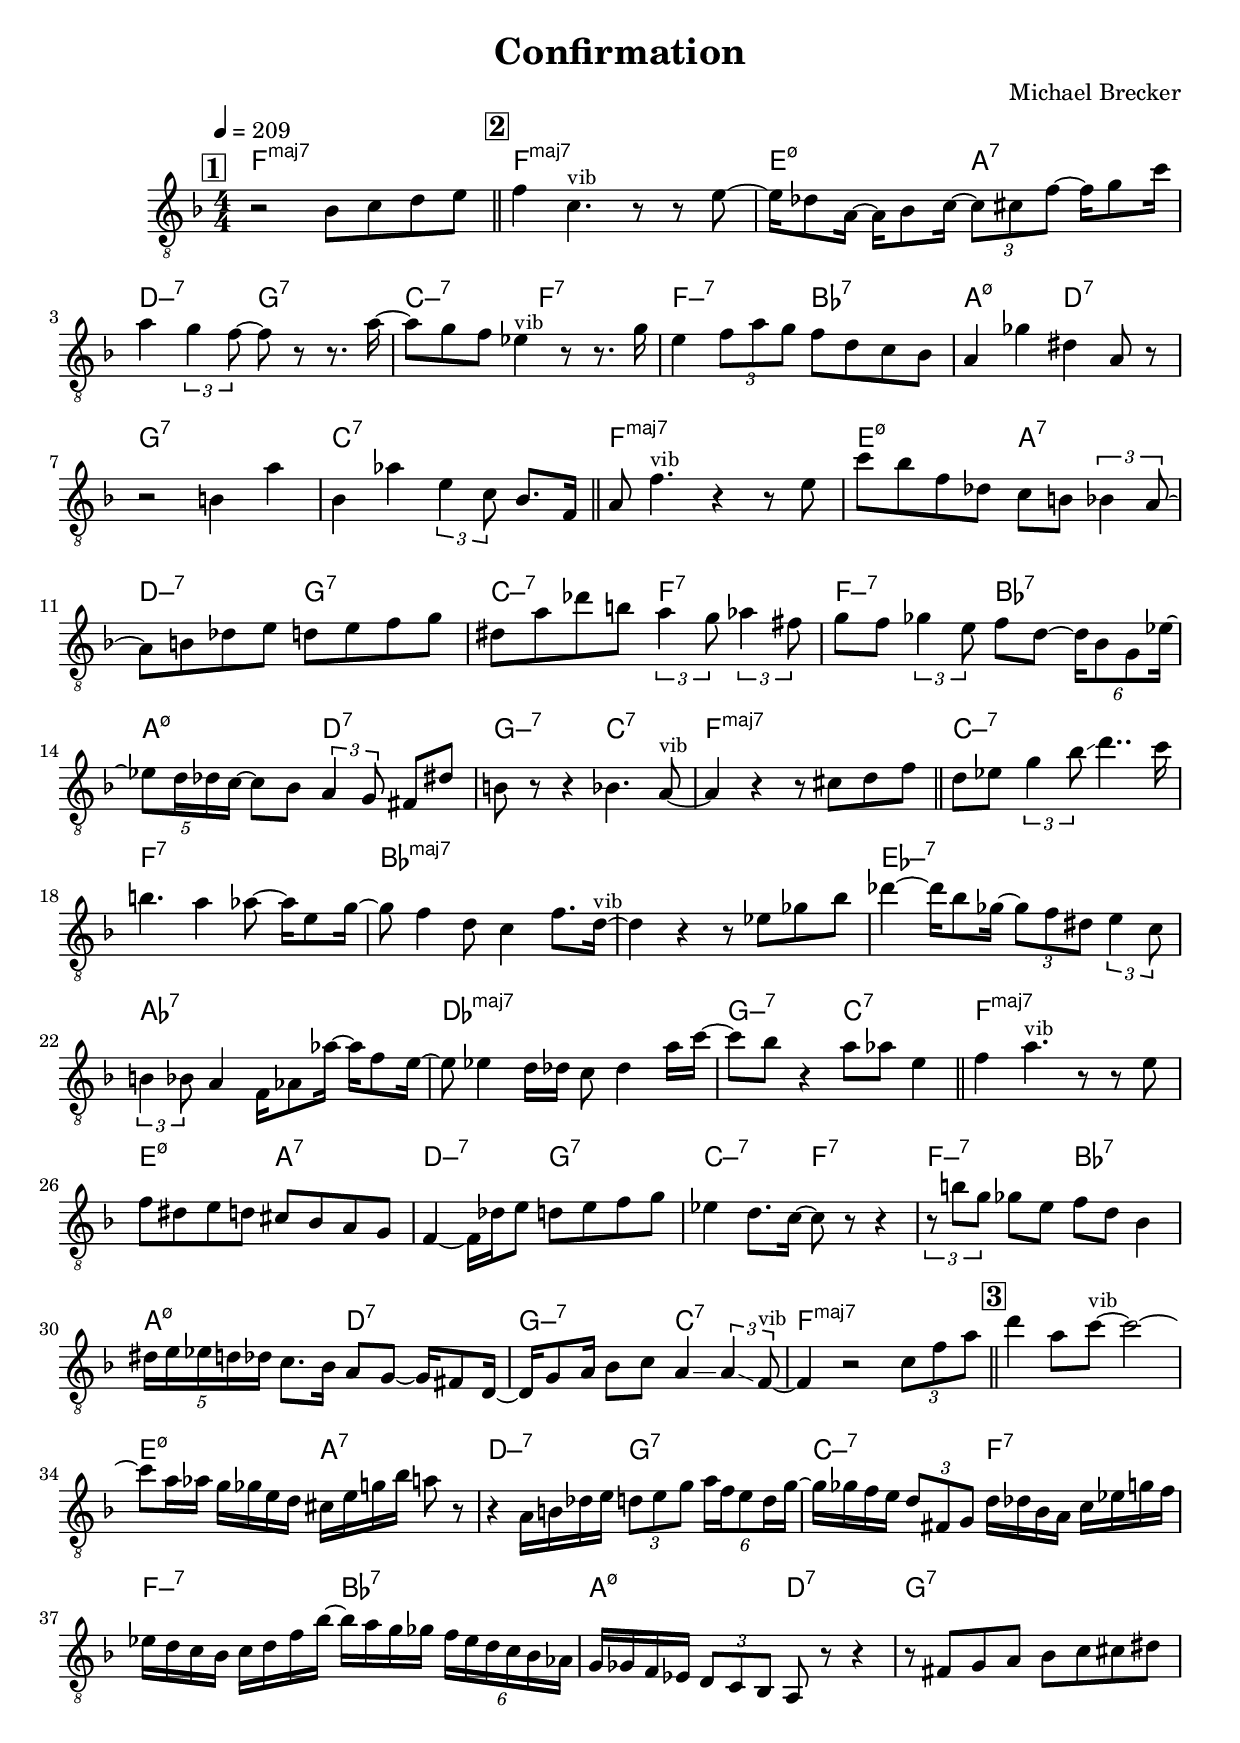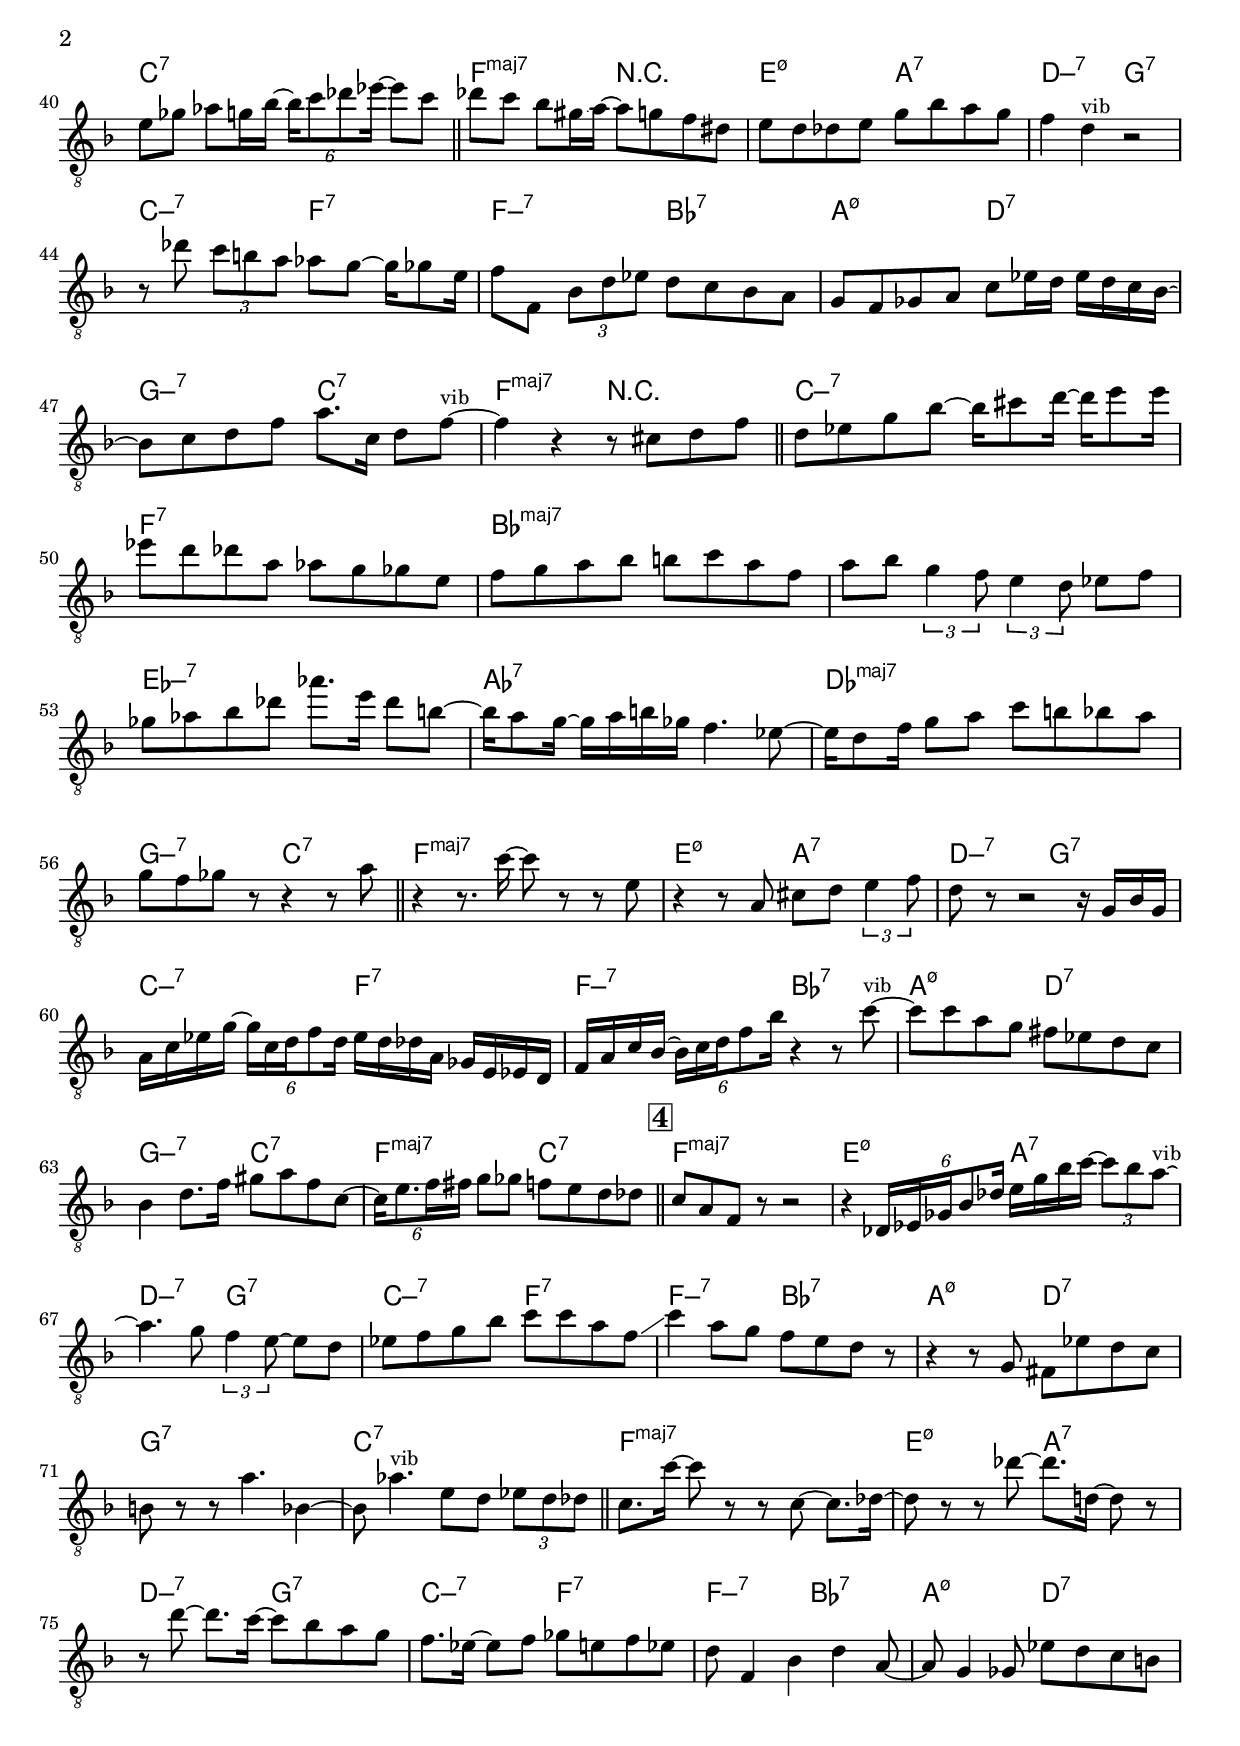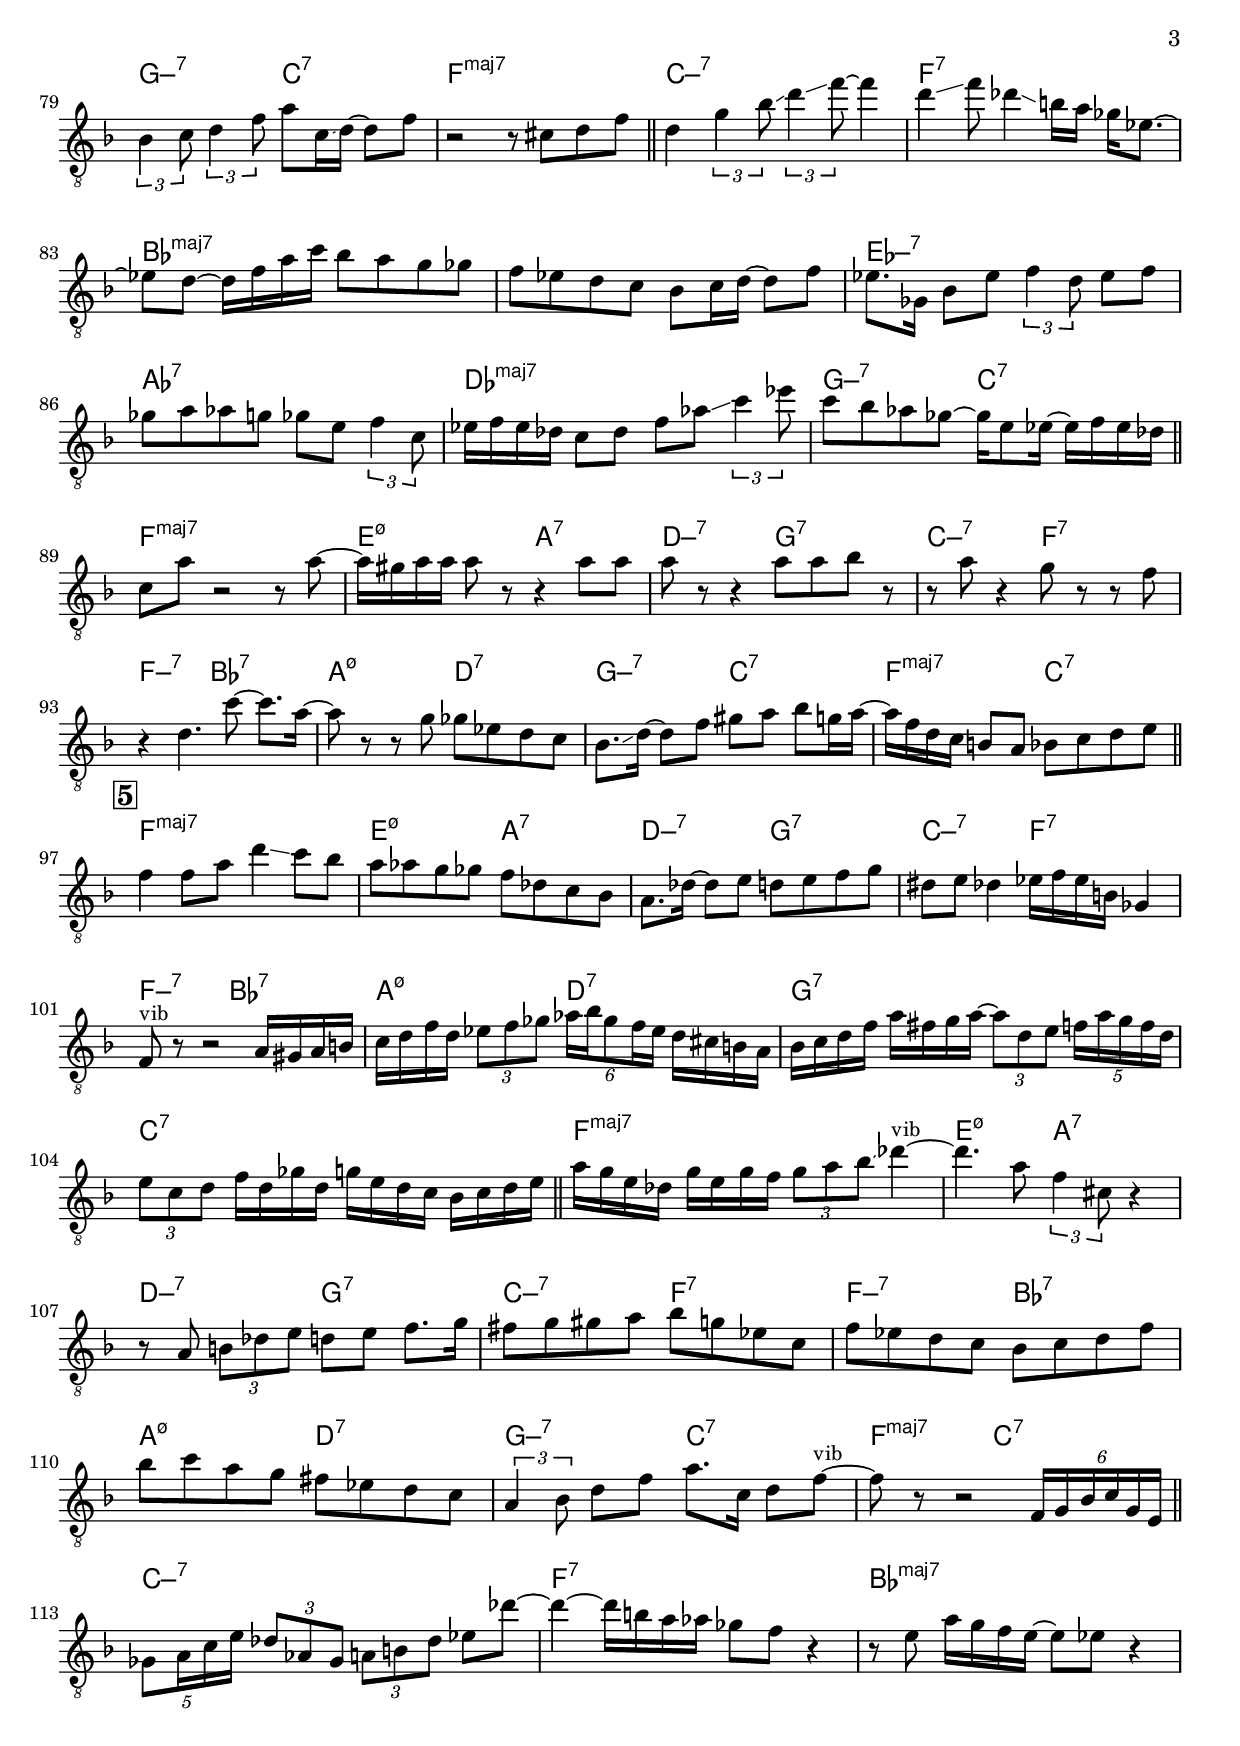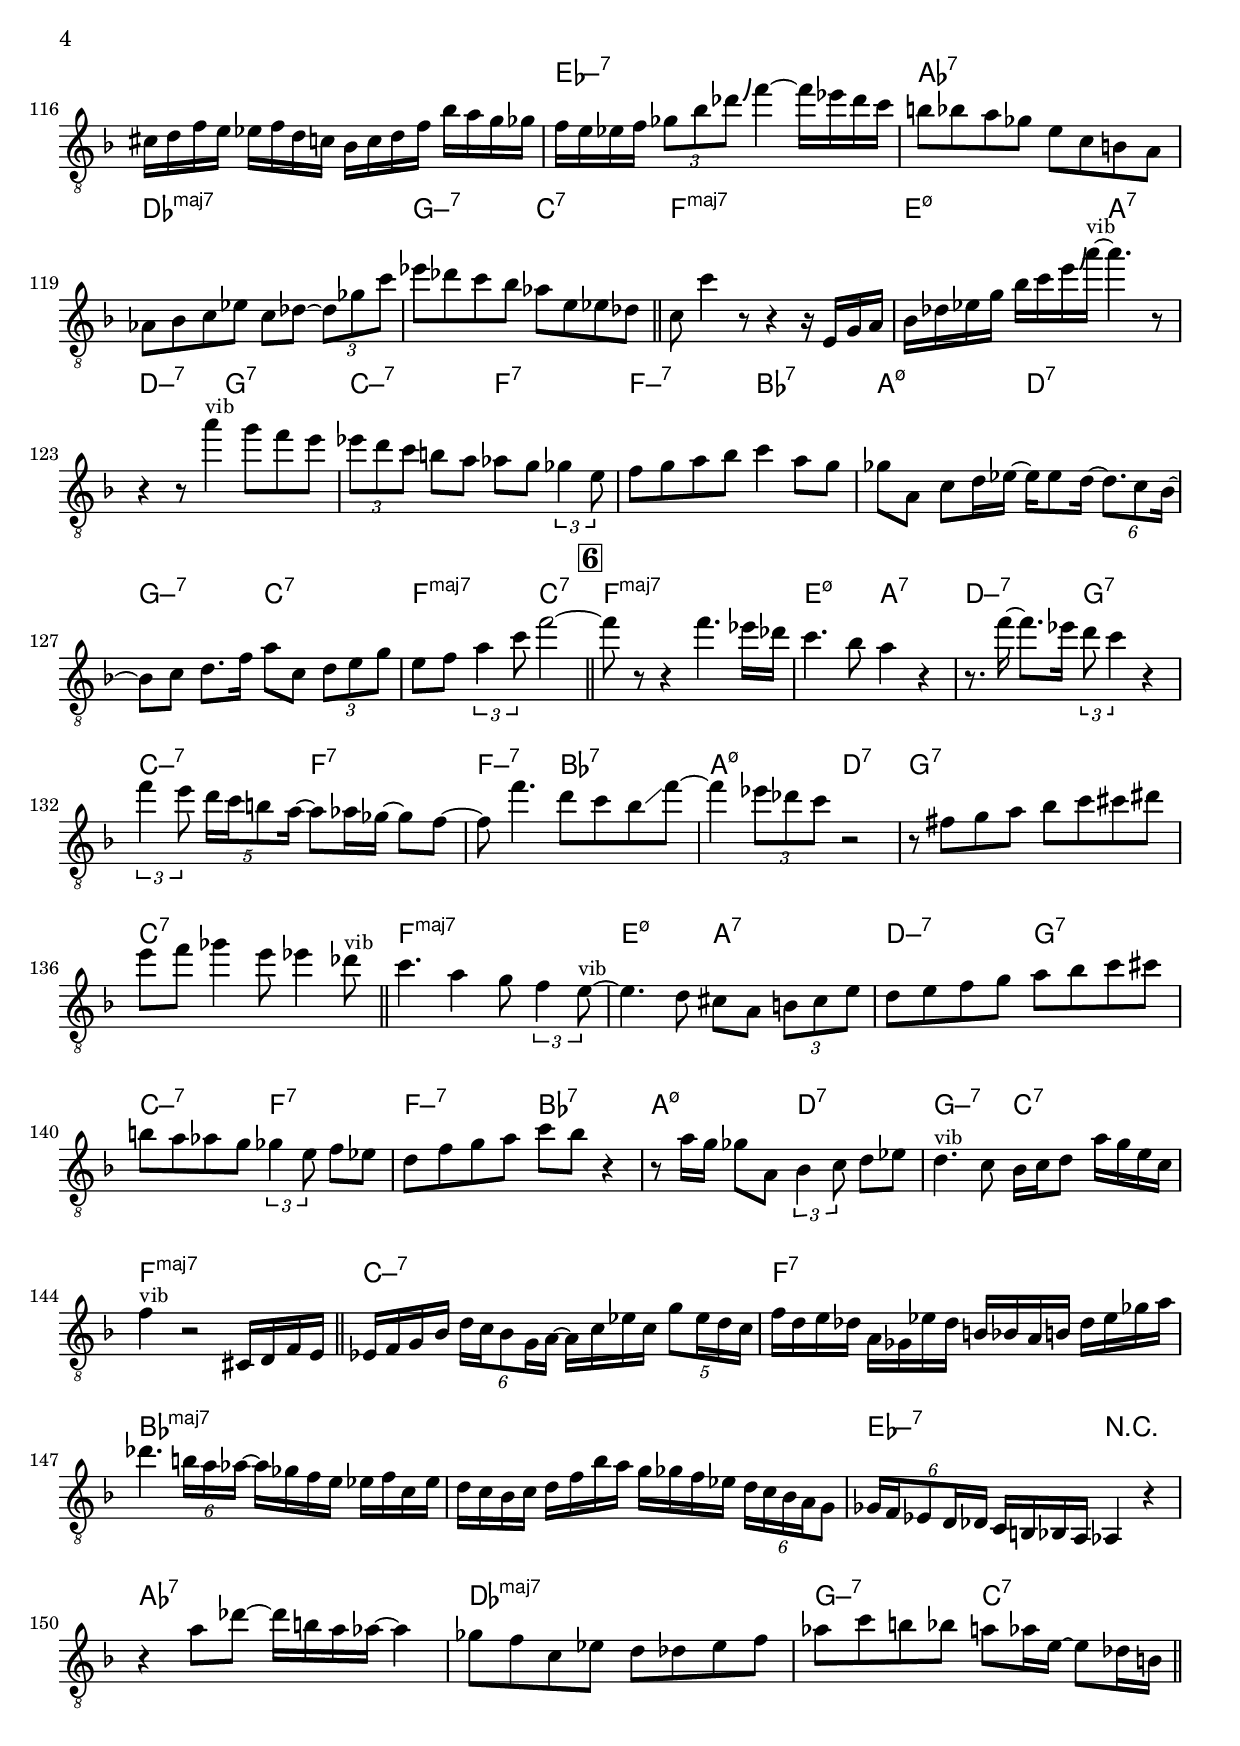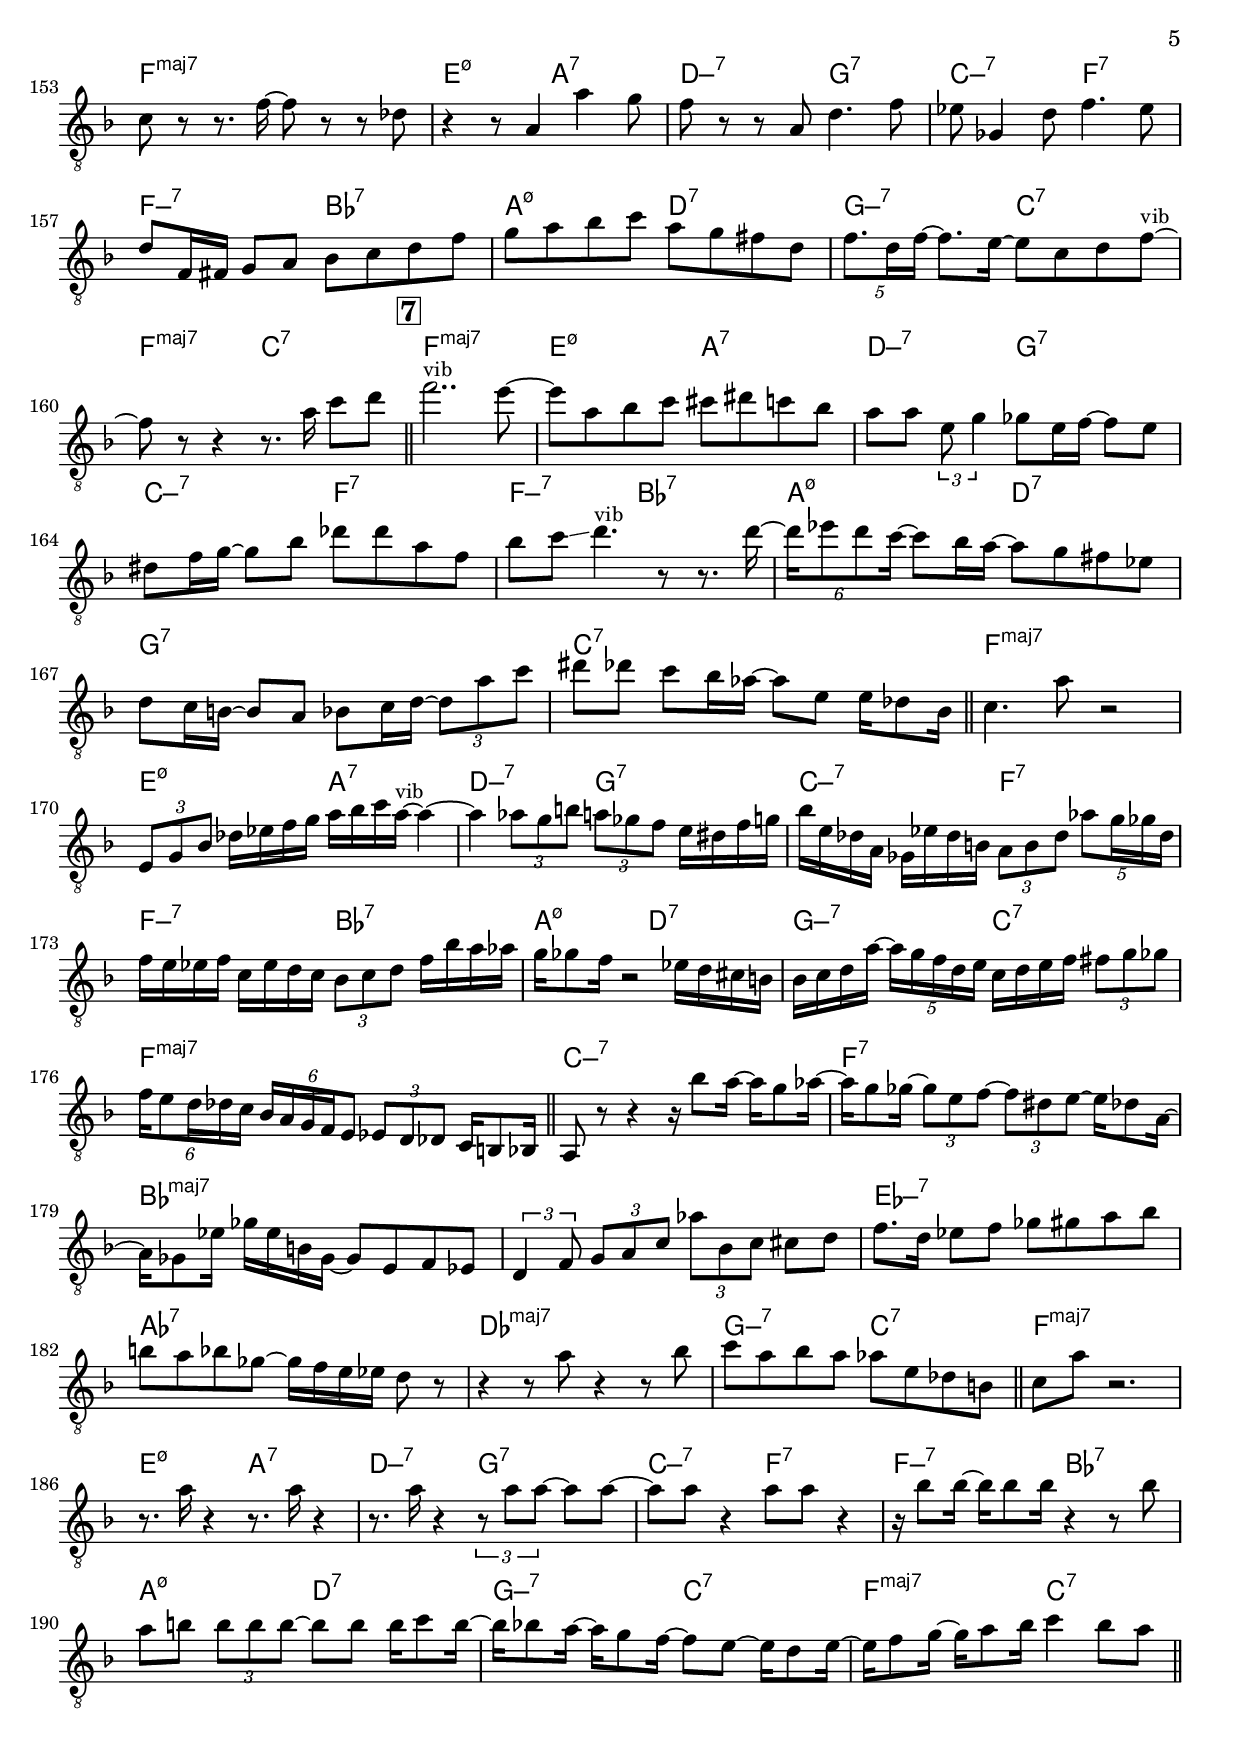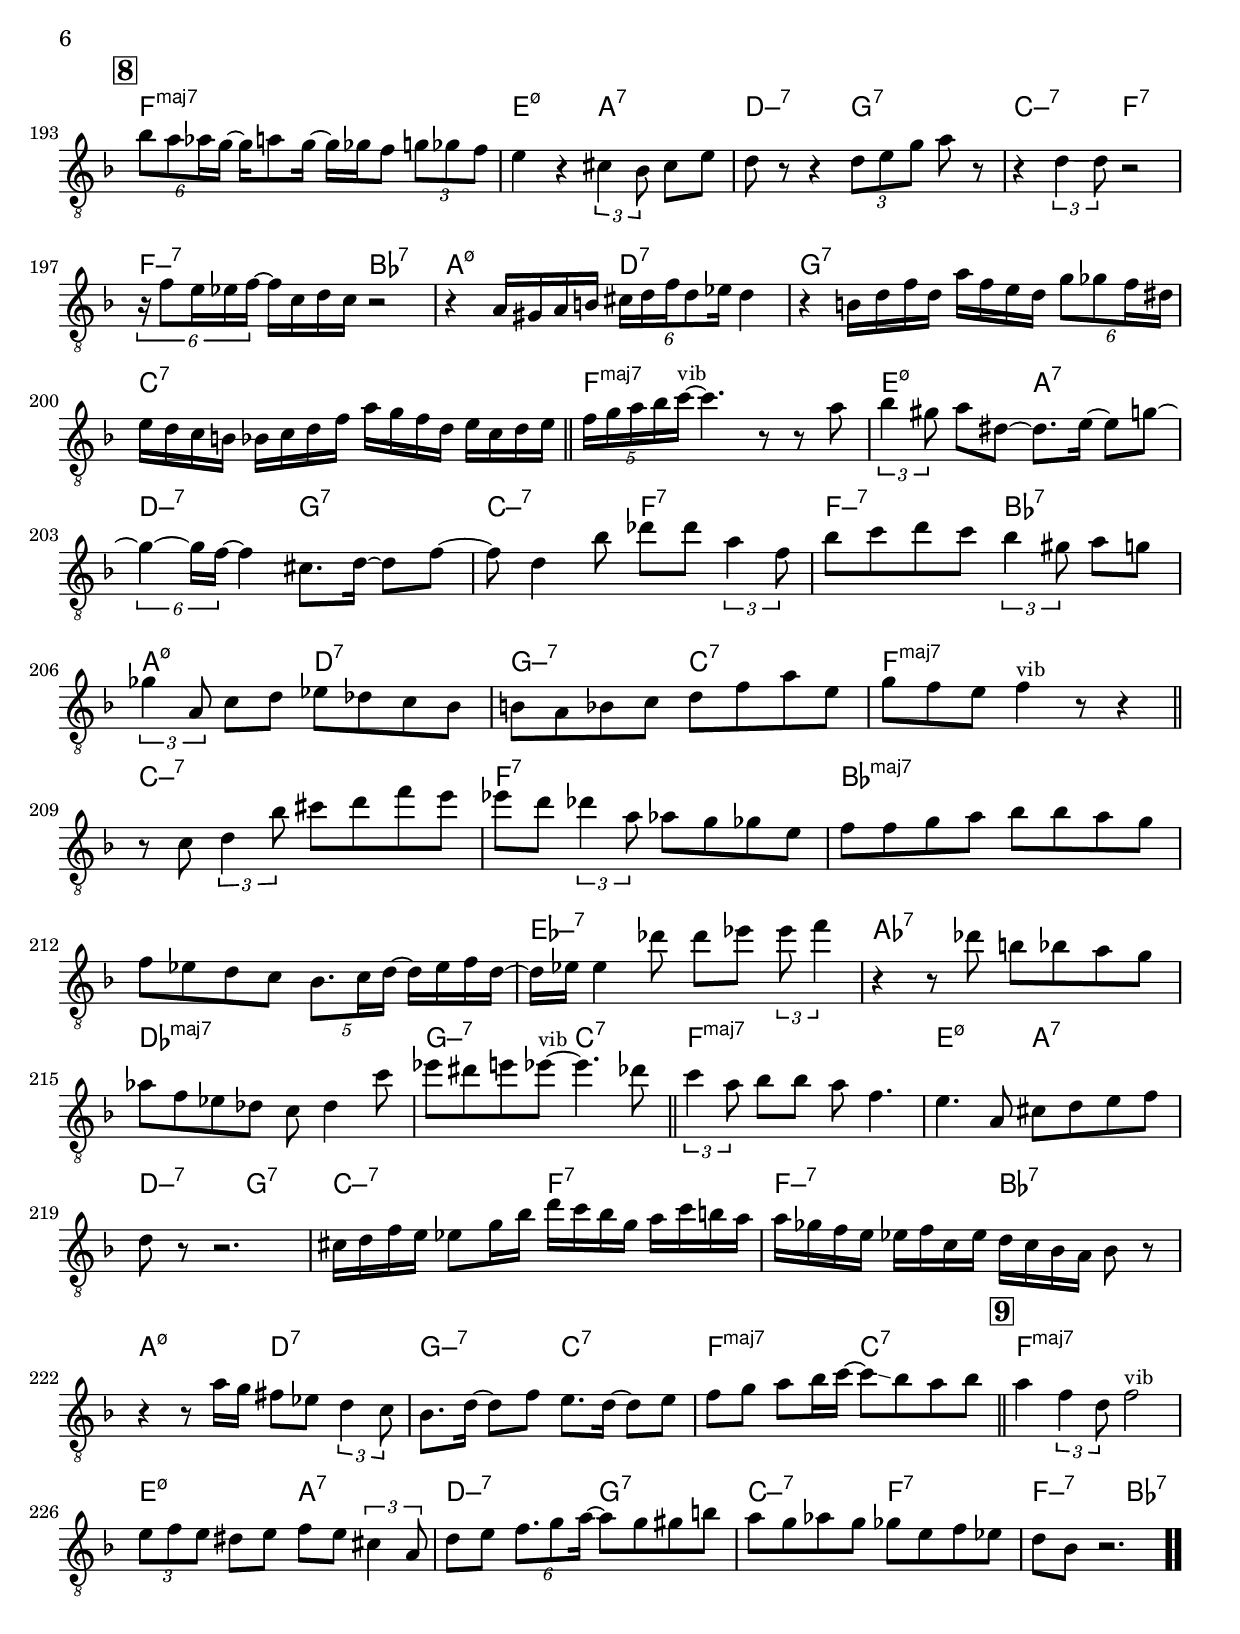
\version "2.13.2"

#(ly:set-option 'point-and-click #f)

\header {
  title = "Confirmation"
  composer = "Michael Brecker"
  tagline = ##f
}
global =
{
    \override Staff.TimeSignature #'style = #'()
    \time 4/4
    \clef "treble_8"
    \key f \major
    \override Rest #'direction = #'0
    \override MultiMeasureRest #'staff-position = #0
}
\score
{
<<
    \transpose c' c'

    \new ChordNames { \chords {
      \set majorSevenSymbol = \markup { "maj7" }
      \set minorChordModifier = \markup { \char ##x2013 }
      | f1:maj 
      | f1:maj | e2:min5-7 a2:7 | d2:min7 g2:7 | c2:min7 f2:7 | f2:min7 bes2:7 | a2:min5-7 d2:7 | g1:7 | c1:7 
      | f1:maj | e2:min5-7 a2:7 | d2:min7 g2:7 | c2:min7 f2:7 | f2:min7 bes2:7 | a2:min5-7 d2:7 | g2:min7 c2:7 | f1:maj 
      | c1:min7 | f1:7 | bes1:maj | s1 | es1:min7 | aes1:7 | des1:maj | g2:min7 c2:7 
      | f1:maj | e2:min5-7 a2:7 | d2:min7 g2:7 | c2:min7 f2:7 | f2:min7 bes2:7 | a2:min5-7 d2:7 | g2:min7 c2:7 | f1:maj 
      | s1 | e2:min5-7 a2:7 | d2:min7 g2:7 | c2:min7 f2:7 | f2:min7 bes2:7 | a2:min5-7 d2:7 | g1:7 | c1:7 
      | f2:maj r2 | e2:min5-7 a2:7 | d2:min7 g2:7 | c2:min7 f2:7 | f2:min7 bes2:7 | a2:min5-7 d2:7 | g2:min7 c2:7 | f2:maj r2 
      | c1:min7 | f1:7 | bes1:maj | s1 | es1:min7 | aes1:7 | des1:maj | g2:min7 c2:7 
      | f1:maj | e2:min5-7 a2:7 | d2:min7 g2:7 | c2:min7 f2:7 | f2:min7 bes2:7 | a2:min5-7 d2:7 | g2:min7 c2:7 | f2:maj c2:7 
      | f1:maj | e2:min5-7 a2:7 | d2:min7 g2:7 | c2:min7 f2:7 | f2:min7 bes2:7 | a2:min5-7 d2:7 | g1:7 | c1:7 
      | f1:maj | e2:min5-7 a2:7 | d2:min7 g2:7 | c2:min7 f2:7 | f2:min7 bes2:7 | a2:min5-7 d2:7 | g2:min7 c2:7 | f1:maj 
      | c1:min7 | f1:7 | bes1:maj | s1 | es1:min7 | aes1:7 | des1:maj | g2:min7 c2:7 
      | f1:maj | e2:min5-7 a2:7 | d2:min7 g2:7 | c2:min7 f2:7 | f2:min7 bes2:7 | a2:min5-7 d2:7 | g2:min7 c2:7 | f2:maj c2:7 
      | f1:maj | e2:min5-7 a2:7 | d2:min7 g2:7 | c2:min7 f2:7 | f2:min7 bes2:7 | a2:min5-7 d2:7 | g1:7 | c1:7 
      | f1:maj | e2:min5-7 a2:7 | d2:min7 g2:7 | c2:min7 f2:7 | f2:min7 bes2:7 | a2:min5-7 d2:7 | g2:min7 c2:7 | f2:maj c2:7 
      | c1:min7 | f1:7 | bes1:maj | s1 | es1:min7 | aes1:7 | des1:maj | g2:min7 c2:7 
      | f1:maj | e2:min5-7 a2:7 | d2:min7 g2:7 | c2:min7 f2:7 | f2:min7 bes2:7 | a2:min5-7 d2:7 | g2:min7 c2:7 | f2:maj c2:7 
      | f1:maj | e2:min5-7 a2:7 | d2:min7 g2:7 | c2:min7 f2:7 | f2:min7 bes2:7 | a2:min5-7 d2:7 | g1:7 | c1:7 
      | f1:maj | e2:min5-7 a2:7 | d2:min7 g2:7 | c2:min7 f2:7 | f2:min7 bes2:7 | a2:min5-7 d2:7 | g2:min7 c2:7 | f1:maj 
      | c1:min7 | f1:7 | bes1:maj | s1 | es2:min7 r2 | aes1:7 | des1:maj | g2:min7 c2:7 
      | f1:maj | e2:min5-7 a2:7 | d2:min7 g2:7 | c2:min7 f2:7 | f2:min7 bes2:7 | a2:min5-7 d2:7 | g2:min7 c2:7 | f2:maj c2:7 
      | f1:maj | e2:min5-7 a2:7 | d2:min7 g2:7 | c2:min7 f2:7 | f2:min7 bes2:7 | a2:min5-7 d2:7 | g1:7 | c1:7 
      | f1:maj | e2:min5-7 a2:7 | d2:min7 g2:7 | c2:min7 f2:7 | f2:min7 bes2:7 | a2:min5-7 d2:7 | g2:min7 c2:7 | f1:maj 
      | c1:min7 | f1:7 | bes1:maj | s1 | es1:min7 | aes1:7 | des1:maj | g2:min7 c2:7 
      | f1:maj | e2:min5-7 a2:7 | d2:min7 g2:7 | c2:min7 f2:7 | f2:min7 bes2:7 | a2:min5-7 d2:7 | g2:min7 c2:7 | f2:maj c2:7 
      | f1:maj | e2:min5-7 a2:7 | d2:min7 g2:7 | c2:min7 f2:7 | f2:min7 bes2:7 | a2:min5-7 d2:7 | g1:7 | c1:7 
      | f1:maj | e2:min5-7 a2:7 | d2:min7 g2:7 | c2:min7 f2:7 | f2:min7 bes2:7 | a2:min5-7 d2:7 | g2:min7 c2:7 | f1:maj 
      | c1:min7 | f1:7 | bes1:maj | s1 | es1:min7 | aes1:7 | des1:maj | g2:min7 c2:7 
      | f1:maj | e2:min5-7 a2:7 | d2:min7 g2:7 | c2:min7 f2:7 | f2:min7 bes2:7 | a2:min5-7 d2:7 | g2:min7 c2:7 | f2:maj c2:7 
      | f1:maj | e2:min5-7 a2:7 | d2:min7 g2:7 | c2:min7 f2:7 | f2:min7 bes2:7|
      }
      }

    \new Staff
    <<
    \transpose c' c'

    {
      \global
  		%\override Score.MetronomeMark #'transparent = ##t
  		%\override Score.MetronomeMark #'stencil = ##f
  		
  		\override HorizontalBracket #'direction = #UP
  		\override HorizontalBracket #'bracket-flare = #'(0 . 0)
  		
  		\override TextSpanner #'dash-fraction = #1.0
  		\override TextSpanner #'bound-details #'left #'text = \markup{ \concat{\draw-line #'(0 . -1.0) \draw-line #'(1.0 . 0) }}
  		\override TextSpanner #'bound-details #'right #'text = \markup{ \concat{ \draw-line #'(1.0 . 0) \draw-line #'(0 . -1.0) }}
          \set Score.markFormatter = #format-mark-box-numbers


      \tempo 4 = 209
      \set Score.currentBarNumber = #0
     
      \bar "||" \mark \default r2 bes8 c'8 d'8 e'8 
      \bar "||" \mark \default f'4 c'4.^\markup{\left-align \small vib} r8 r8 e'8~ 
      | e'16 des'8 a16~ a16 bes8 c'16~ \tuplet 3/2 {c'8 cis'8 f'8~} f'16 g'8 c''16 
      | a'4 \tuplet 3/2 {g'4 f'8~} f'8 r8 r8. a'16~ 
      | a'8 g'8 f'8 es'4^\markup{\left-align \small vib} r8 r8. g'16 
      | e'4 \tuplet 3/2 {f'8 a'8 g'8} f'8 d'8 c'8 bes8 
      | a4 ges'4 dis'4 a8 r8 
      | r2 b4 a'4 
      | bes4 aes'4 \tuplet 3/2 {e'4 c'8} bes8. f16 
      \bar "||" a8 f'4.^\markup{\left-align \small vib} r4 r8 e'8 
      | c''8 bes'8 f'8 des'8 c'8 b8 \tuplet 3/2 {bes4 a8~} 
      | a8 b8 des'8 e'8 d'8 e'8 f'8 g'8 
      | dis'8 a'8 des''8 b'8 \tuplet 3/2 {a'4 g'8} \tuplet 3/2 {aes'4 fis'8} 
      | g'8 f'8 \tuplet 3/2 {ges'4 e'8} f'8 d'8~ \tuplet 6/4 {d'16 bes8 g8 es'16~} 
      | \tuplet 5/4 {es'8 d'16 des'16 c'16~} c'8 bes8 \tuplet 3/2 {a4 g8} fis8 dis'8 
      | b8 r8 r4 bes4. a8~^\markup{\left-align \small vib} 
      | a4 r4 r8 cis'8 d'8 f'8 
      \bar "||" d'8 es'8 \tuplet 3/2 {g'4 bes'8\glissando } d''4.. c''16 
      | b'4. a'4 aes'8~ aes'16 e'8 g'16~ 
      | g'8 f'4 d'8 c'4 f'8. d'16~^\markup{\left-align \small vib} 
      | d'4 r4 r8 es'8 ges'8 bes'8 
      | des''4~ des''16 bes'8 ges'16~ \tuplet 3/2 {ges'8 f'8 dis'8} \tuplet 3/2 {e'4 c'8} 
      | \tuplet 3/2 {b4 bes8} a4 f16 aes8 aes'16~ aes'16 f'8 e'16~ 
      | e'8 es'4 d'16 des'16 c'8 des'4 a'16 c''16~ 
      | c''8 bes'8 r4 a'8 aes'8 e'4 
      \bar "||" f'4 a'4.^\markup{\left-align \small vib} r8 r8 e'8 
      | f'8 dis'8 e'8 d'8 cis'8 bes8 a8 g8 
      | f4~ f16 des'16 e'8 d'8 e'8 f'8 g'8 
      | es'4 d'8. c'16~ c'8 r8 r4 
      | \tuplet 3/2 {r8 b'8 g'8} ges'8 e'8 f'8 d'8 bes4 
      | \tuplet 5/4 {dis'16 e'16 es'16 d'16 des'16} c'8. bes16 a8 g8~ g16 fis8 d16~ 
      | d16 g8 a16 bes8 c'8 a4\glissando  \tuplet 3/2 {a4\glissando  f8~^\markup{\left-align \small vib}} 
      | f4 r2 \tuplet 3/2 {c'8 f'8 a'8} 
      \bar "||" \mark \default d''4 a'8 c''8~^\markup{\left-align \small vib} c''2~ 
      | c''8 a'16 aes'16 g'16 ges'16 e'16 d'16 cis'16 e'16 g'16 bes'16 a'8 r8 
      | r4 a16 b16 des'16 e'16 \tuplet 3/2 {d'8 e'8 g'8} \tuplet 6/4 {a'16 f'16 e'8 d'16 g'16~} 
      | g'16 ges'16 f'16 e'16 \tuplet 3/2 {d'8 fis8 g8} d'16 des'16 bes16 a16 c'16 es'16 g'16 f'16 
      | es'16 d'16 c'16 bes16 c'16 d'16 f'16 bes'16~ bes'16 a'16 g'16 ges'16 \tuplet 6/4 {f'16 es'16 d'16 c'16 bes16 aes16} 
      | g16 ges16 f16 es16 \tuplet 3/2 {d8 c8 bes,8} a,8 r8 r4 
      | r8 fis8 g8 a8 bes8 c'8 cis'8 dis'8 
      | e'8 ges'8 aes'8 g'16 bes'16~ \tuplet 6/4 {bes'16 c''8 des''8 es''16~} es''8 c''8 
      \bar "||" des''8 c''8 bes'8 gis'16\glissando  a'16~ a'8 g'8 f'8 dis'8 
      | e'8 d'8 des'8 e'8 g'8 bes'8 a'8 g'8 
      | f'4 d'4^\markup{\left-align \small vib} r2 
      | r8 des''8 \tuplet 3/2 {c''8 b'8 a'8} aes'8 g'8~ g'16 ges'8 e'16 
      | f'8 f8 \tuplet 3/2 {bes8 d'8 es'8} d'8 c'8 bes8 a8 
      | g8 f8 ges8 a8 c'8 es'16 d'16 es'16 d'16 c'16 bes16~ 
      | bes8 c'8 d'8 f'8 a'8. c'16 d'8 f'8~^\markup{\left-align \small vib} 
      | f'4 r4 r8 cis'8 d'8 f'8 
      \bar "||" d'8 es'8 g'8 bes'8~ bes'16 cis''8 d''16~ d''16 e''8 e''16 
      | es''8 d''8 des''8 a'8 aes'8 g'8 ges'8 e'8 
      | f'8 g'8 a'8 bes'8 b'8 c''8 a'8 f'8 
      | a'8 bes'8 \tuplet 3/2 {g'4 f'8} \tuplet 3/2 {e'4 d'8} es'8 f'8 
      | ges'8 aes'8 bes'8 des''8 aes''8. e''16 des''8 b'8~ 
      | b'16 a'8 g'16~ g'16 a'16 b'16 ges'16 f'4. es'8~ 
      | es'16 d'8 f'16 g'8 a'8 c''8 b'8 bes'8 a'8 
      | g'8 f'8 ges'8 r8 r4 r8 a'8 
      \bar "||" r4 r8. c''16~ c''8 r8 r8 e'8 
      | r4 r8 a8 cis'8 d'8 \tuplet 3/2 {e'4 f'8} 
      | d'8 r8 r2 r16 g16 bes16 g16 
      | a16 c'16 es'16 g'16~ \tuplet 6/4 {g'16 c'16 d'16 f'8 d'16} es'16 d'16 des'16 a16 ges16 e16 es16 d16 
      | f16 a16 c'16 bes16~ \tuplet 6/4 {bes16 c'16 d'16 f'8 bes'16} r4 r8 c''8~^\markup{\left-align \small vib} 
      | c''8 c''8 a'8 g'8 fis'8 es'8 d'8 c'8 
      | bes4 d'8. f'16 gis'8 a'8 f'8 c'8~ 
      | \tuplet 6/4 {c'16 e'8. f'16 fis'16} g'8 ges'8 f'8 e'8 d'8 des'8 
      \bar "||" \mark \default c'8 a8 f8 r8 r2 
      | r4 \tuplet 6/4 {des16 es16 ges16 bes8 des'16} e'16 g'16 bes'16 c''16~ \tuplet 3/2 {c''8 bes'8 a'8~^\markup{\left-align \small vib}} 
      | a'4. g'8 \tuplet 3/2 {f'4 e'8~} e'8 d'8 
      | es'8 f'8 g'8 bes'8 c''8 c''8 a'8 f'8\glissando  
      | c''4 a'8 g'8 f'8 e'8 d'8 r8 
      | r4 r8 g8 fis8 es'8 d'8 c'8 
      | b8\glissando  r8 r8 a'4. bes4~ 
      | bes8 aes'4.^\markup{\left-align \small vib} e'8 d'8 \tuplet 3/2 {es'8 d'8 des'8} 
      \bar "||" c'8. c''16~ c''8 r8 r8 c'8~ c'8. des'16~ 
      | des'8 r8 r8 des''8~ des''8. d'16~ d'8 r8 
      | r8 d''8~ d''8. c''16~ c''8 bes'8 a'8 g'8 
      | f'8. es'16~ es'8 f'8 ges'8 e'8 f'8 es'8 
      | d'8 f4 bes4 d'4 a8~ 
      | a8 g4 ges8 es'8 d'8 c'8 b8 
      | \tuplet 3/2 {bes4 c'8} \tuplet 3/2 {d'4 f'8} a'8 c'16\glissando  d'16~ d'8 f'8 
      | r2 r8 cis'8 d'8 f'8 
      \bar "||" d'4 \tuplet 3/2 {g'4 bes'8\glissando } \tuplet 3/2 {d''4\glissando  f''8~} f''4 
      | d''4\glissando  f''8 des''4\glissando  b'16 a'16 ges'16 es'8.~ 
      | es'8 d'8~ d'16 f'16 a'16 c''16 bes'8 a'8 g'8 ges'8 
      | f'8 es'8 d'8 c'8 bes8 c'16 d'16~ d'8 f'8 
      | es'8. ges16 bes8 es'8 \tuplet 3/2 {f'4 d'8} es'8 f'8 
      | ges'8 a'8 aes'8 g'8 ges'8 e'8 \tuplet 3/2 {f'4 c'8} 
      | es'16 f'16 es'16 des'16 c'8 des'8 f'8 aes'8\glissando  \tuplet 3/2 {c''4 es''8} 
      | c''8 bes'8 aes'8 ges'8~ ges'16 e'8 es'16~ es'16 f'16 es'16 des'16 
      \bar "||" c'8 a'8 r2 r8 a'8~ 
      | a'16 gis'16 a'16 a'16 a'8 r8 r4 a'8 a'8 
      | a'8 r8 r4 a'8 a'8 bes'8 r8 
      | r8 a'8 r4 g'8 r8 r8 f'8 
      | r4 d'4. c''8~ c''8. a'16~ 
      | a'8 r8 r8 g'8 ges'8 es'8 d'8 c'8 
      | bes8.\glissando  d'16~ d'8 f'8 gis'8 a'8 bes'8 g'16 a'16~ 
      | a'16 f'16 d'16 c'16 b8 a8 bes8 c'8 d'8 e'8 
      \bar "||" \mark \default f'4 f'8 a'8 d''4\glissando  c''8 bes'8 
      | a'8 aes'8 g'8 ges'8 f'8 des'8 c'8 bes8 
      | a8. des'16~ des'8 e'8 d'8 e'8 f'8 g'8 
      | dis'8 e'8 des'4 es'16 f'16 es'16 b16 ges4 
      | f8^\markup{\left-align \small vib} r8 r2 a16 gis16 a16 b16 
      | c'16 d'16 f'16 d'16 \tuplet 3/2 {es'8 f'8 ges'8} \tuplet 6/4 {aes'16 bes'16 ges'8 f'16 es'16} d'16 cis'16 b16 a16 
      | bes16 c'16 d'16 f'16 a'16 fis'16 g'16 a'16~ \tuplet 3/2 {a'8 d'8 e'8} \tuplet 5/4 {f'16 a'16 g'16 f'16 d'16} 
      | \tuplet 3/2 {e'8 c'8 d'8} f'16 d'16 ges'16 d'16 g'16 e'16 d'16 c'16 bes16 c'16 d'16 e'16 
      \bar "||" a'16 g'16 e'16 des'16 g'16 e'16 g'16 f'16 \tuplet 3/2 {g'8 a'8 bes'8\glissando } des''4~^\markup{\left-align \small vib} 
      | des''4. a'8 \tuplet 3/2 {f'4 cis'8} r4 
      | r8 a8 \tuplet 3/2 {b8 des'8 e'8} d'8 e'8 f'8. g'16 
      | fis'8 g'8 gis'8 a'8 bes'8 g'8 es'8 c'8 
      | f'8 es'8 d'8 c'8 bes8 c'8 d'8 f'8 
      | bes'8 c''8 a'8 g'8 fis'8 es'8 d'8 c'8 
      | \tuplet 3/2 {a4 bes8} d'8 f'8 a'8. c'16 d'8 f'8~^\markup{\left-align \small vib} 
      | f'8 r8 r2 \tuplet 6/4 {f16 g16 bes16 c'16 g16 e16} 
      \bar "||" \tuplet 5/4 {ges8 a16 c'16 e'16} \tuplet 3/2 {des'8 aes8 ges8} \tuplet 3/2 {a8 b8 des'8} es'8 des''8~ 
      | des''4~ des''16 b'16 a'16 aes'16 ges'8 f'8 r4 
      | r8 e'8 a'16 g'16 f'16 e'16~ e'8 es'8 r4 
      | cis'16 d'16 f'16 e'16 es'16 f'16 d'16 c'16 bes16 c'16 d'16 f'16 bes'16 a'16 g'16 ges'16 
      | f'16 e'16 es'16 f'16 \tuplet 3/2 {ges'8 bes'8 des''8\bendAfter #+4 } f''4~ f''16 es''16 des''16 c''16 
      | b'8 bes'8 a'8 ges'8 e'8 c'8 b8 a8 
      | aes8 bes8 c'8 es'8 c'8 des'8~ \tuplet 3/2 {des'8 ges'8 c''8} 
      | es''8 des''8 c''8 bes'8 aes'8 e'8 es'8 des'8 
      \bar "||" c'8 c''4 r8 r4 r16 e16 g16 a16 
      | bes16 des'16 es'16 g'16 bes'16 c''16 e''16\bendAfter #+4  a''16~^\markup{\left-align \small vib} a''4. r8 
      | r4 r8 a''4^\markup{\left-align \small vib} g''8 f''8 e''8 
      | \tuplet 3/2 {es''8 d''8 c''8} b'8 a'8 aes'8 g'8 \tuplet 3/2 {ges'4 e'8} 
      | f'8 g'8 a'8 bes'8 c''4 a'8 g'8 
      | ges'8 a8 c'8 d'16 es'16~ es'16 es'8 d'16~ \tuplet 6/4 {d'8. c'8 bes16~} 
      | bes8 c'8 d'8. f'16 a'8 c'8 \tuplet 3/2 {d'8 e'8 g'8} 
      | e'8 f'8 \tuplet 3/2 {a'4 c''8} f''2~ 
      \bar "||" \mark \default f''8\glissando  r8 r4 f''4. es''16 des''16 
      | c''4. bes'8 a'4 r4 
      | r8. f''16~ f''8. es''16 \tuplet 3/2 {d''8 c''4} r4 
      | \tuplet 3/2 {f''4 e''8} \tuplet 5/4 {d''16 c''16 b'8 a'16~} a'8 aes'16 ges'16~ ges'8 f'8~ 
      | f'8 f''4. d''8 c''8 bes'8\glissando  f''8~ 
      | f''4 \tuplet 3/2 {es''8 des''8 c''8} r2 
      | r8 fis'8 g'8 a'8 bes'8 c''8 cis''8 dis''8 
      | e''8 f''8 ges''4 e''8 es''4 des''8^\markup{\left-align \small vib} 
      \bar "||" c''4. a'4 g'8 \tuplet 3/2 {f'4 e'8~^\markup{\left-align \small vib}} 
      | e'4. d'8 cis'8 a8 \tuplet 3/2 {b8 cis'8 e'8} 
      | d'8 e'8 f'8 g'8 a'8 bes'8 c''8 cis''8 
      | b'8 a'8 aes'8 g'8 \tuplet 3/2 {ges'4 e'8} f'8 es'8 
      | d'8 f'8 g'8 a'8 c''8 bes'8 r4 
      | r8 a'16 g'16 ges'8 a8 \tuplet 3/2 {bes4 c'8} d'8 es'8 
      | d'4.^\markup{\left-align \small vib} c'8 bes16 c'16 d'8 a'16 g'16 e'16 c'16 
      | f'4^\markup{\left-align \small vib} r2 cis16 d16 f16 e16 
      \bar "||" es16 f16 g16 bes16 \tuplet 6/4 {d'16 c'16 bes8 g16 a16~} a16 c'16 es'16 c'16 \tuplet 5/4 {g'8 es'16 d'16 c'16} 
      | f'16 d'16 e'16 des'16 a16 ges16 es'16 des'16 b16 bes16 a16 b16 des'16 es'16 ges'16 a'16 
      | des''4. \tuplet 6/4 {b'16 a'16 aes'16~} aes'16 ges'16 f'16 e'16 es'16 f'16 c'16 es'16 
      | d'16 c'16 bes16 c'16 d'16 f'16 bes'16 a'16 g'16 ges'16 f'16 es'16 \tuplet 6/4 {d'16 c'16 bes16 a16 g8} 
      | \tuplet 6/4 {ges16 f16 es8 d16 des16} c16 b,16 bes,16 a,16 aes,4 r4 
      | r4 a'8 des''8~ des''16 b'16 a'16 aes'16~ aes'4 
      | ges'8 f'8 c'8 es'8 d'8 des'8 es'8 f'8 
      | aes'8 c''8 b'8 bes'8 a'8 aes'16 e'16~ e'8 des'16 b16 
      \bar "||" c'8 r8 r8. f'16~ f'8 r8 r8 des'8 
      | r4 r8 a4 a'4 g'8 
      | f'8 r8 r8 a8 d'4. f'8 
      | es'8 ges4 d'8 f'4. es'8 
      | d'8 f16 fis16 g8 a8 bes8 c'8 d'8 f'8 
      | g'8 a'8 bes'8 c''8 a'8 g'8 fis'8 d'8 
      | \tuplet 5/4 {f'8. d'16 f'16~} f'8. e'16~ e'8 c'8 d'8 f'8~^\markup{\left-align \small vib} 
      | f'8 r8 r4 r8. a'16 c''8 d''8 
      \bar "||" \mark \default f''2..^\markup{\left-align \small vib} e''8~ 
      | e''8 a'8 bes'8 c''8 cis''8 dis''8 c''8 bes'8 
      | a'8 a'8 \tuplet 3/2 {e'8 g'4} ges'8 e'16 f'16~ f'8 e'8 
      | dis'8 f'16 g'16~ g'8 bes'8 des''8 des''8 a'8 f'8 
      | bes'8 c''8\glissando  d''4.^\markup{\left-align \small vib} r8 r8. d''16~ 
      | \tuplet 6/4 {d''16 es''8 d''8 c''16~} c''8 bes'16 a'16~ a'8 g'8 fis'8 es'8 
      | d'8 c'16 b16~ b8 a8 bes8 c'16 d'16~ \tuplet 3/2 {d'8 a'8 c''8} 
      | dis''8 des''8 c''8 bes'16 aes'16~ aes'8 e'8 e'16 des'8 bes16 
      \bar "||" c'4. a'8\glissando  r2 
      | \tuplet 3/2 {e8 g8 bes8} des'16 es'16 f'16 g'16 a'16 bes'16 c''16 a'16~^\markup{\left-align \small vib} a'4~ 
      | a'4 \tuplet 3/2 {aes'8 g'8 b'8} \tuplet 3/2 {a'8 ges'8 f'8} e'16 dis'16 f'16 g'16 
      | bes'16 e'16 des'16 a16 ges16 es'16 des'16 b16 \tuplet 3/2 {a8 b8 des'8} \tuplet 5/4 {aes'8 g'16 ges'16 des'16} 
      | f'16 e'16 es'16 f'16 c'16 es'16 d'16 c'16 \tuplet 3/2 {bes8 c'8 d'8} f'16 bes'16 a'16 aes'16 
      | g'16 ges'8 f'16 r2 es'16 d'16 cis'16 b16 
      | bes16 c'16 d'16 a'16~ \tuplet 5/4 {a'16 g'16 f'16 d'16 e'16} c'16 d'16 e'16 f'16 \tuplet 3/2 {fis'8 g'8 ges'8} 
      | \tuplet 6/4 {f'16 e'8 d'16 des'16 c'16} \tuplet 6/4 {bes16 a16 g16 f16 e8} \tuplet 3/2 {es8 d8 des8} c16 b,8 bes,16 
      \bar "||" a,8 r8 r4 r16 bes'8 a'16~ a'16 g'8 aes'16~ 
      | aes'16 g'8 ges'16~ \tuplet 3/2 {ges'8 e'8 f'8~} \tuplet 3/2 {f'8 dis'8 e'8~} e'16 des'8 a16~ 
      | a16 ges8 es'16 ges'16 es'16 b16 ges16~ ges8 e8 f8 es8 
      | \tuplet 3/2 {d4 f8} \tuplet 3/2 {g8 a8 c'8} \tuplet 3/2 {aes'8 bes8 c'8} cis'8 d'8 
      | f'8. d'16 es'8 f'8 ges'8 gis'8 a'8 bes'8 
      | b'8 a'8 bes'8 ges'8~ ges'16 f'16 e'16 es'16 d'8 r8 
      | r4 r8 a'8 r4 r8 bes'8 
      | c''8 a'8 bes'8 a'8 aes'8 e'8 des'8 b8 
      \bar "||" c'8 a'8 r2. 
      | r8. a'16 r4 r8. a'16 r4 
      | r8. a'16 r4 \tuplet 3/2 {r8 a'8 a'8~} a'8 a'8~ 
      | a'8 a'8 r4 a'8 a'8 r4 
      | r16 bes'8 bes'16~ bes'16 bes'8 bes'16 r4 r8 bes'8 
      | a'8 b'8 \tuplet 3/2 {b'8 b'8 b'8~} b'8 b'8 b'16 c''8 b'16~ 
      | b'16 bes'8 a'16~ a'16 g'8 f'16~ f'8 e'8~ e'16 d'8 e'16~ 
      | e'16 f'8 g'16~ g'16 a'8 bes'16 c''4 bes'8 a'8 
      \bar "||" \mark \default \tuplet 6/4 {bes'8 a'8 aes'16 g'16~} g'16 a'8 g'16~ g'16 ges'16 f'8 \tuplet 3/2 {g'8 ges'8 f'8} 
      | e'4 r4 \tuplet 3/2 {cis'4 bes8} cis'8 e'8 
      | d'8 r8 r4 \tuplet 3/2 {d'8 e'8 g'8} a'8 r8 
      | r4 \tuplet 3/2 {d'4\glissando  d'8} r2 
      | \tuplet 6/4 {r16 f'8 e'16 es'16 f'16~} f'16 c'16 d'16 c'16 r2 
      | r4 a16 gis16 a16 b16 \tuplet 6/4 {cis'16 d'16 f'16 d'8 es'16} d'4 
      | r4 b16 d'16 f'16 d'16 a'16 f'16 e'16 d'16 \tuplet 6/4 {g'8 ges'8 f'16 dis'16} 
      | e'16 d'16 c'16 b16 bes16 c'16 d'16 f'16 a'16 g'16 f'16 d'16 e'16 c'16 d'16 e'16 
      \bar "||" \tuplet 5/4 {f'16 g'16 a'16 bes'16 c''16~^\markup{\left-align \small vib}} c''4. r8 r8 a'8 
      | \tuplet 3/2 {bes'4 gis'8} a'8 dis'8~ dis'8. e'16~ e'8 g'8~ 
      | \tuplet 6/4 {g'4~ g'16 f'16~} f'4 cis'8. d'16~ d'8 f'8~ 
      | f'8 d'4 bes'8 des''8 des''8 \tuplet 3/2 {a'4 f'8} 
      | bes'8 c''8 d''8 c''8 \tuplet 3/2 {bes'4 gis'8} a'8 g'8 
      | \tuplet 3/2 {ges'4 a8} c'8 d'8 es'8 des'8 c'8 bes8 
      | b8 a8 bes8 c'8 d'8 f'8 a'8 e'8 
      | g'8 f'8 e'8 f'4^\markup{\left-align \small vib} r8 r4 
      \bar "||" r8 c'8 \tuplet 3/2 {d'4 bes'8} cis''8 d''8 f''8 e''8 
      | es''8 d''8 \tuplet 3/2 {des''4 a'8} aes'8 g'8 ges'8 e'8 
      | f'8 f'8 g'8 a'8 bes'8 bes'8 a'8 g'8 
      | f'8 es'8 d'8 c'8 \tuplet 5/4 {bes8. c'16 d'16~} d'16 es'16 f'16 d'16~ 
      | d'16 es'16 es'4 des''8 des''8 es''8 \tuplet 3/2 {es''8 f''4} 
      | r4 r8 des''8 b'8 bes'8 a'8 g'8 
      | aes'8 f'8 es'8 des'8 c'8 des'4 c''8 
      | es''8 dis''8 e''8 es''8~^\markup{\left-align \small vib} es''4. des''8 
      \bar "||" \tuplet 3/2 {c''4 a'8} bes'8 bes'8 a'8 f'4. 
      | e'4. a8 cis'8 d'8 e'8 f'8 
      | d'8 r8 r2. 
      | cis'16 d'16 f'16 e'16 es'8 g'16 bes'16 d''16 c''16 bes'16 g'16 a'16 c''16 b'16 a'16 
      | a'16 ges'16 f'16 e'16 es'16 f'16 c'16 es'16 d'16 c'16 bes16 a16 bes8 r8 
      | r4 r8 a'16 g'16 fis'8 es'8 \tuplet 3/2 {d'4 c'8} 
      | bes8. d'16~ d'8 f'8 e'8. d'16~ d'8 e'8 
      | f'8 g'8 a'8 bes'16 c''16~ c''8\glissando  bes'8 a'8 bes'8 
      \bar "||" \mark \default a'4 \tuplet 3/2 {f'4 d'8} f'2^\markup{\left-align \small vib} 
      | \tuplet 3/2 {e'8 f'8 e'8} dis'8 e'8 f'8 e'8 \tuplet 3/2 {cis'4 a8} 
      | d'8 e'8 \tuplet 6/4 {f'8. g'8 a'16~} a'8 g'8 gis'8 b'8 
      | a'8 g'8 aes'8 g'8 ges'8 e'8 f'8 es'8 
      | d'8 bes8 r2.\bar  ".."
    }
    >>
>>    
}
